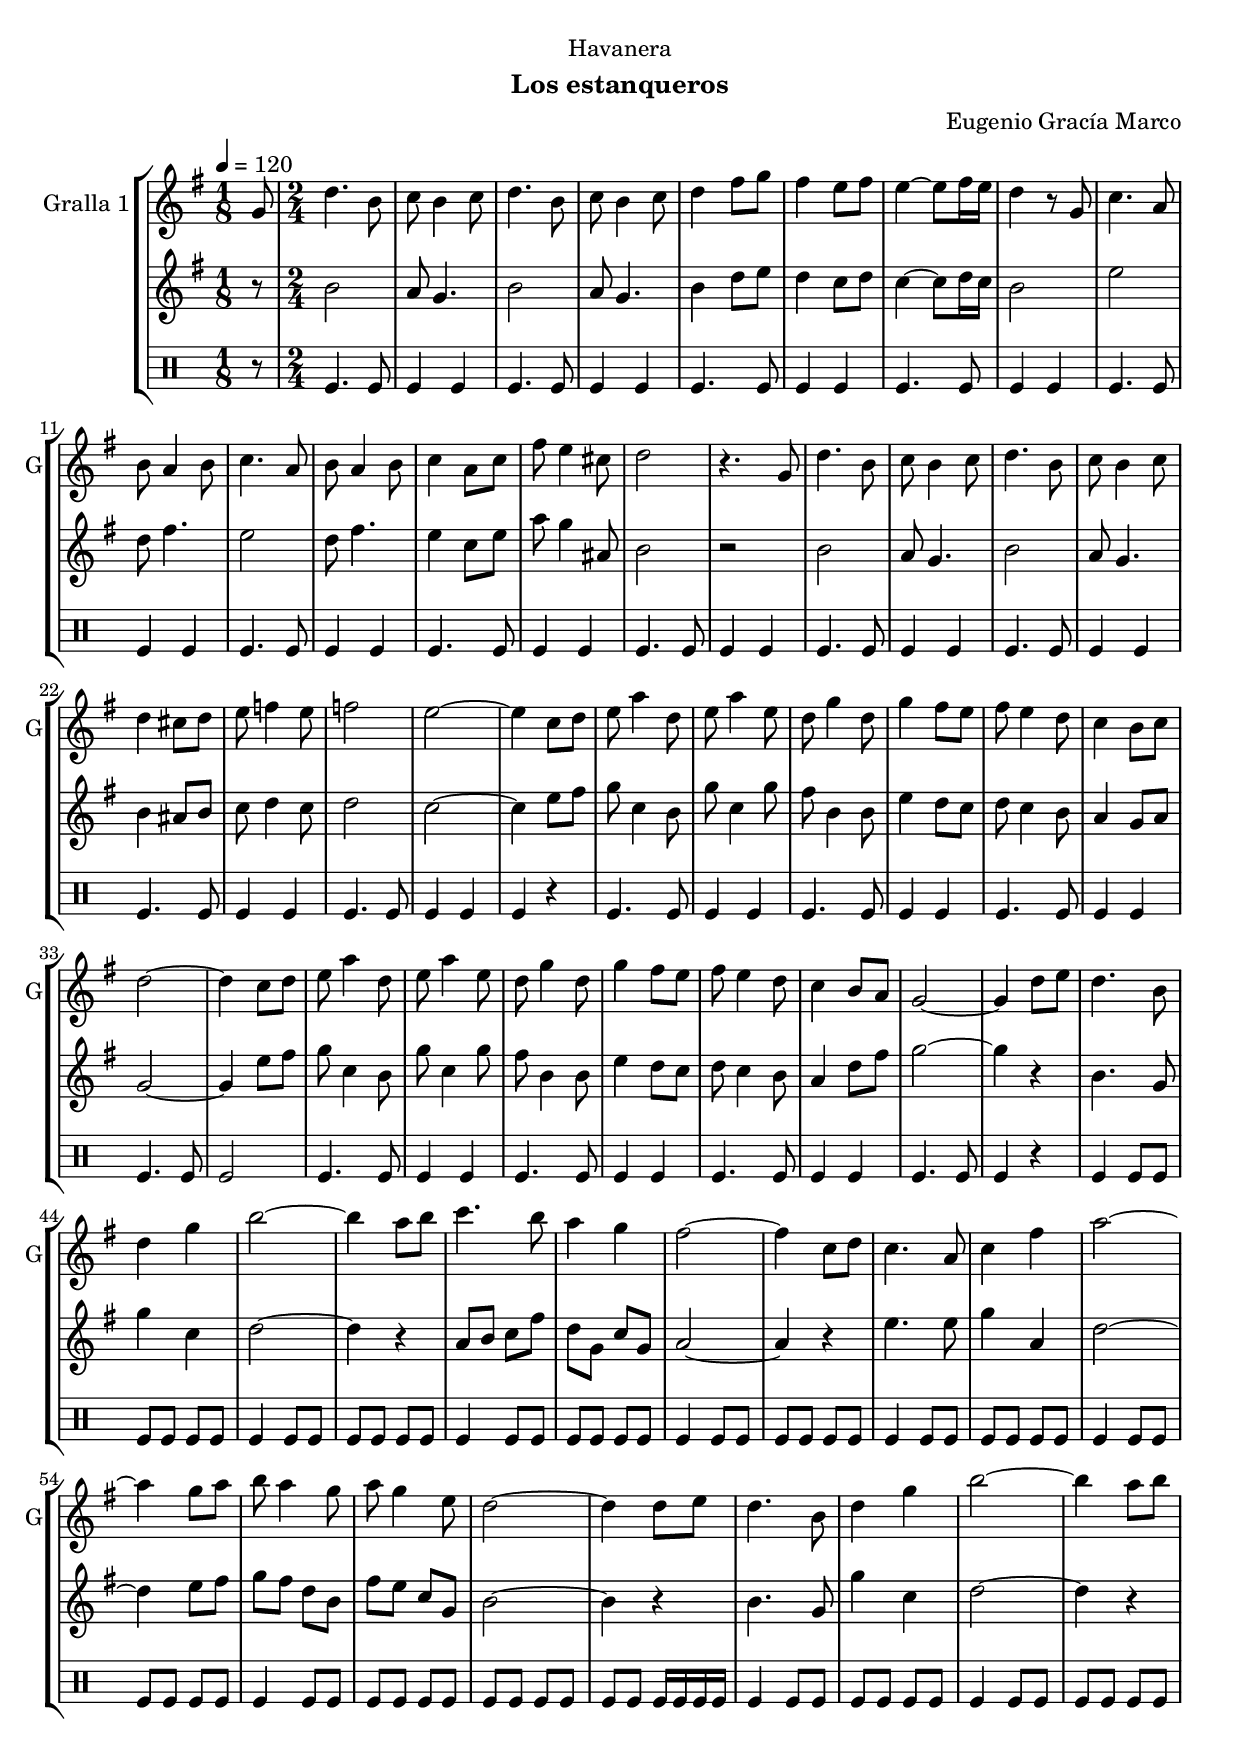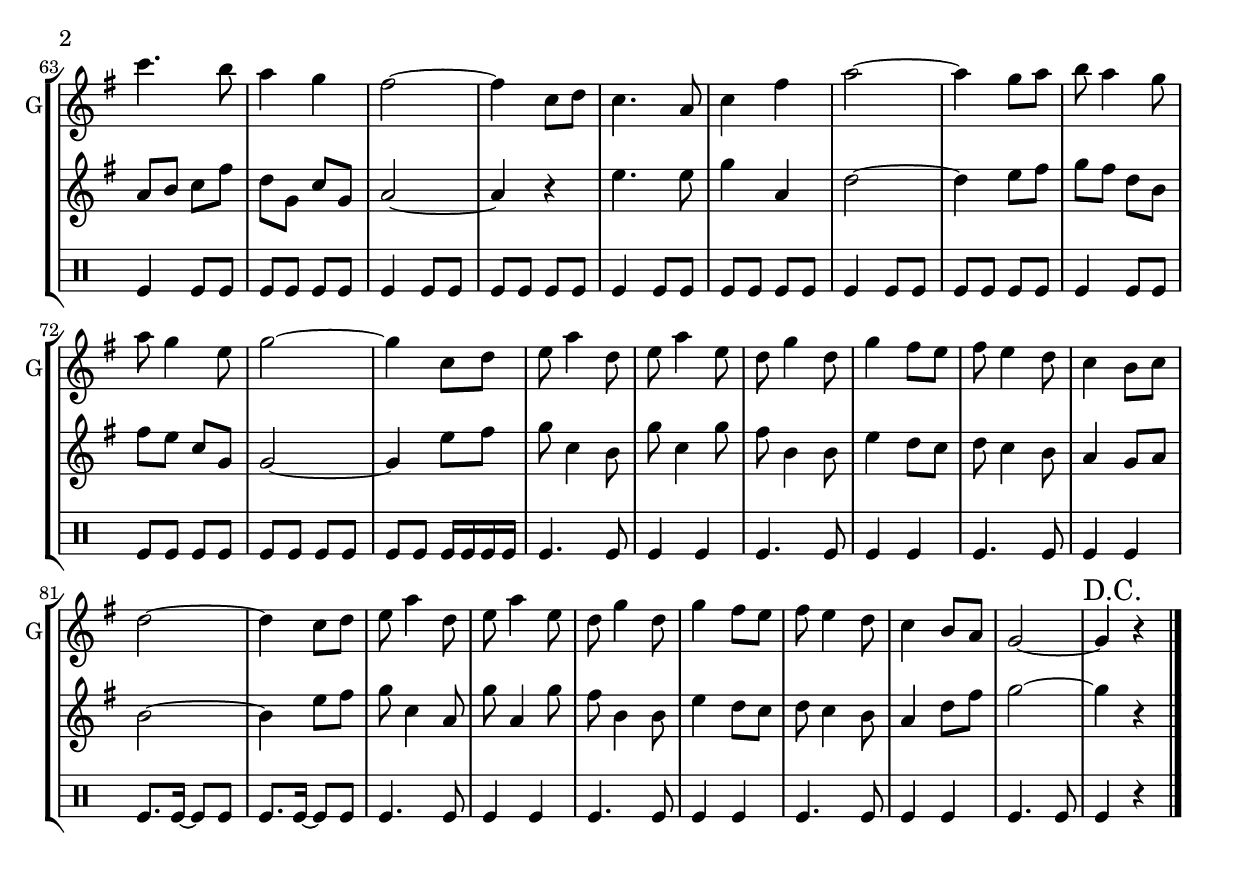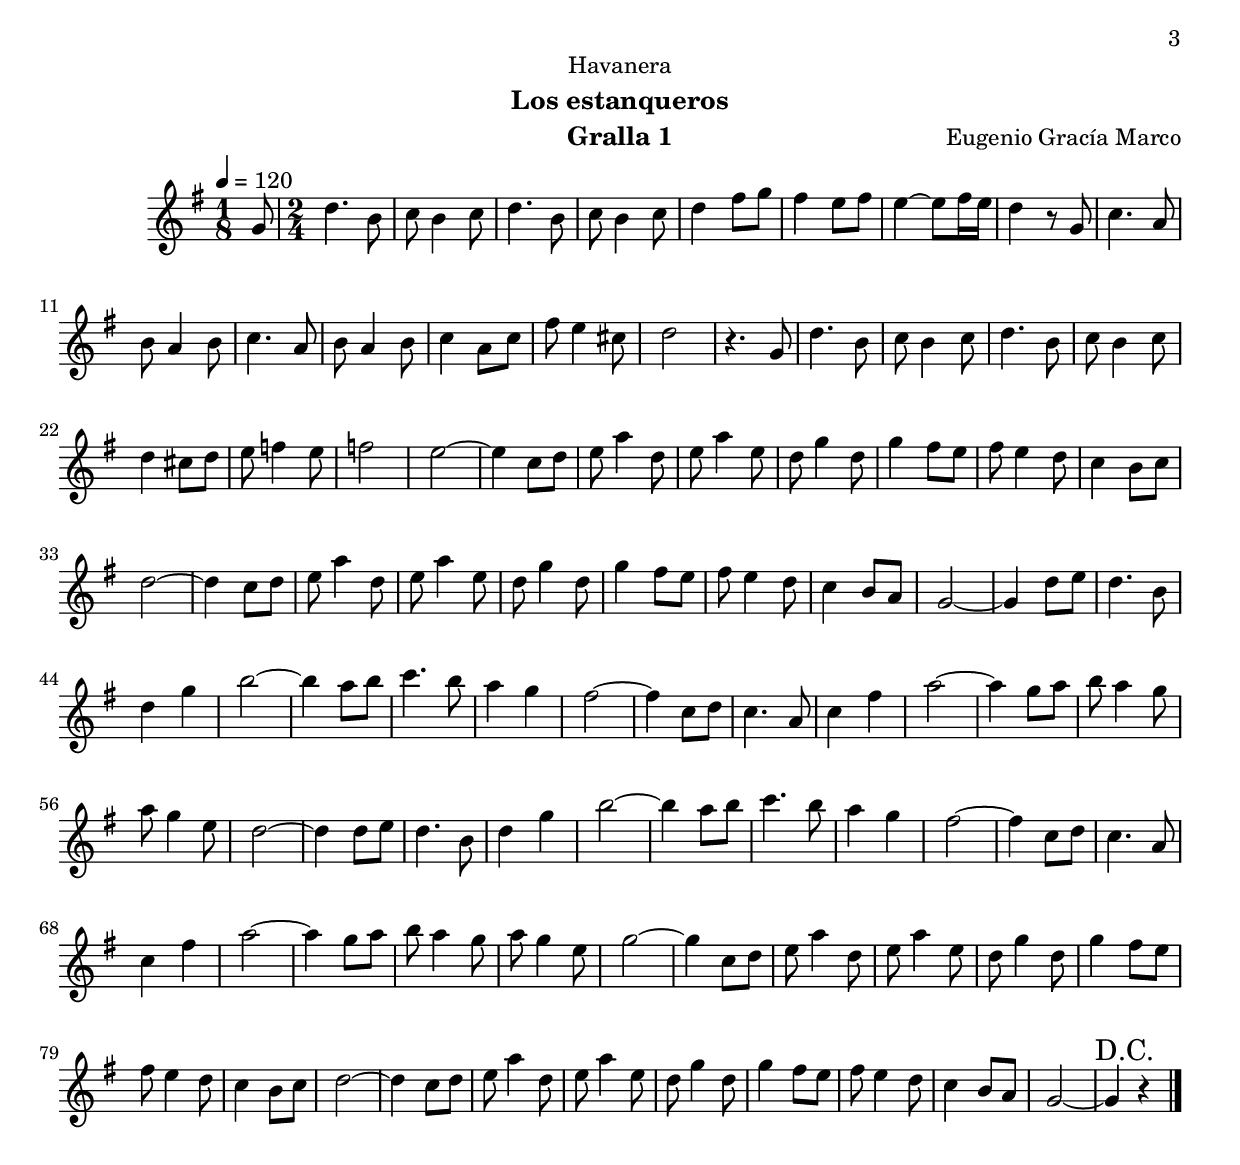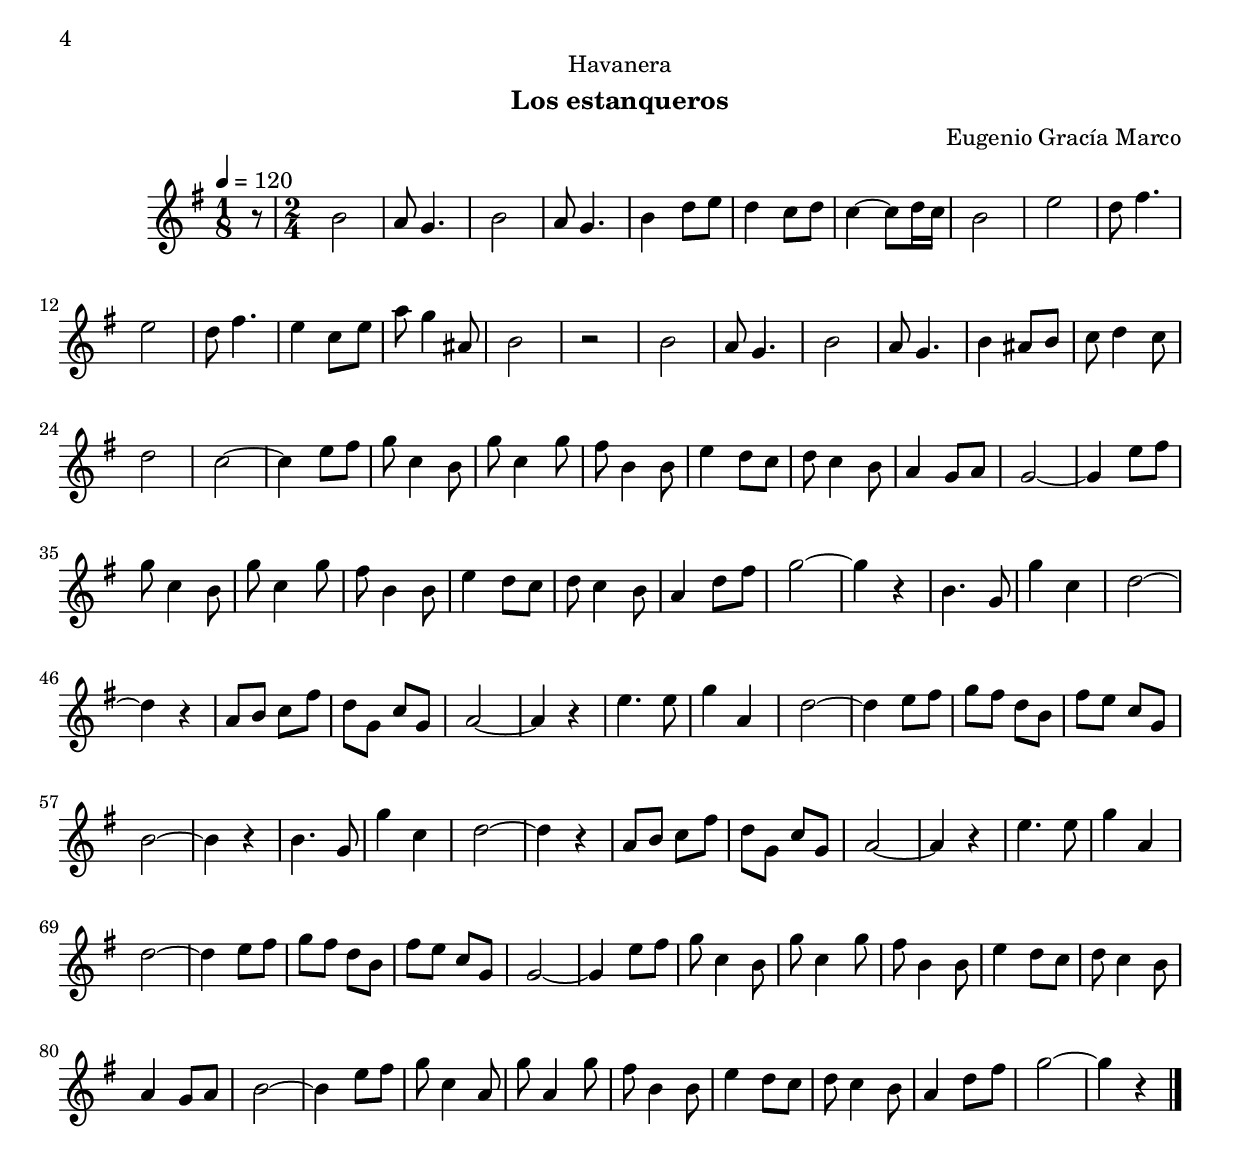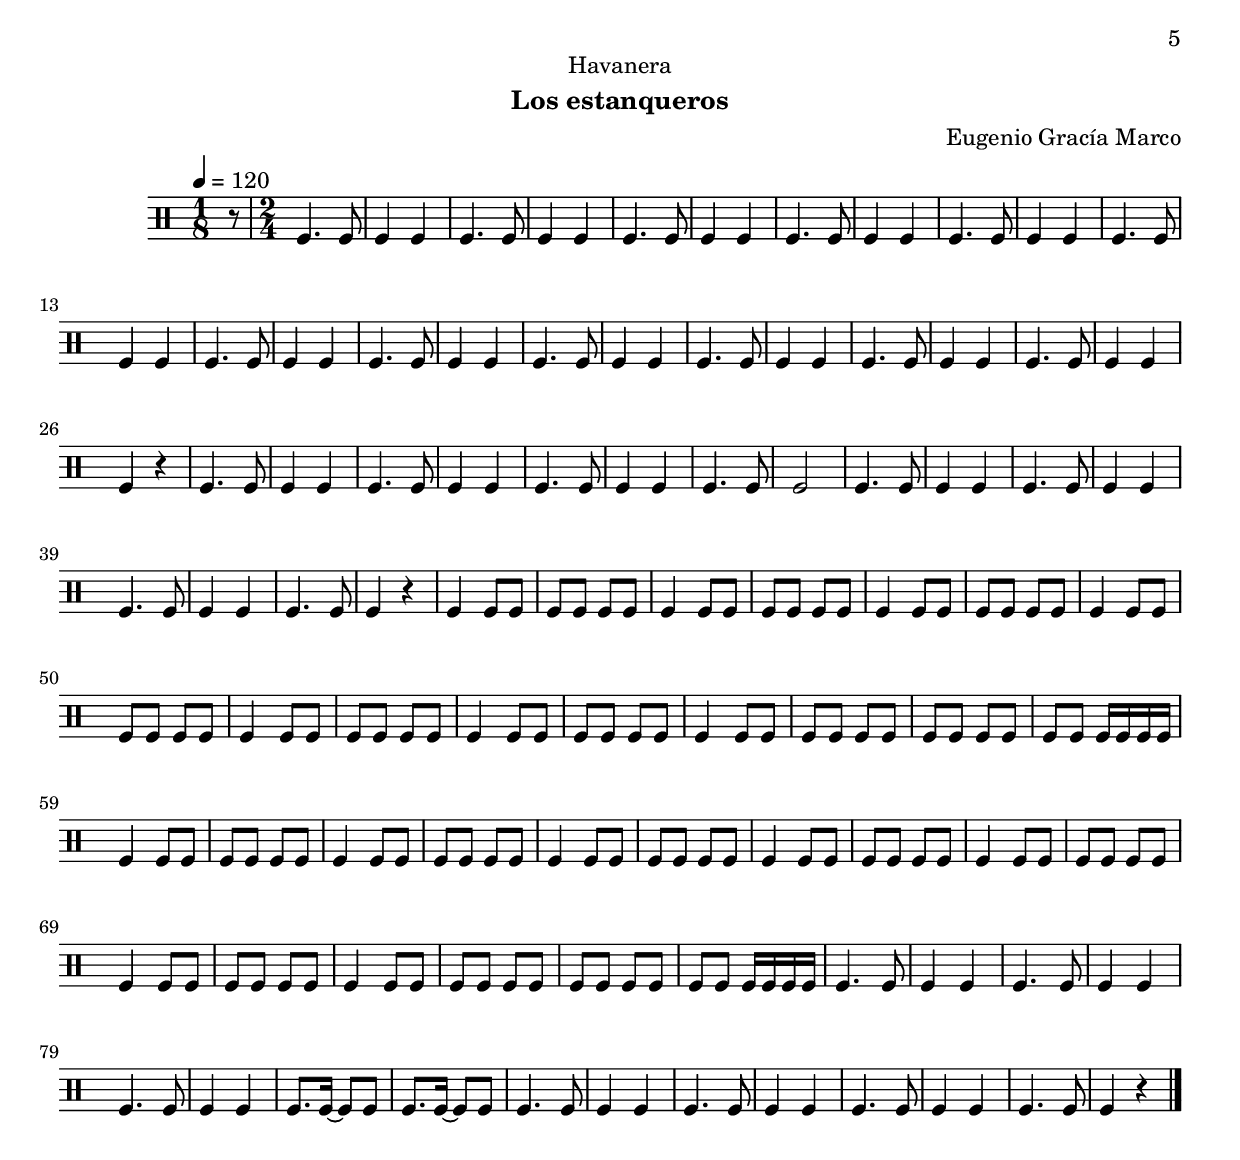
\version "2.22.1"

\header {
  dedication="Havanera"
  title=""
  subtitle="Los estanqueros"
  subsubtitle=""
  poet=""
  meter=""
  piece=""
  composer="Eugenio Gracía Marco"
  arranger=""
  opus=""
  instrument=""
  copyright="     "
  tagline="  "
}

liniaroAa =
\relative g'
{
  \tempo 4=120
  \clef treble
  \key g \major
  \time 1/8
  g8  |
  \time 2/4   d'4. b8  |
  c8 b4 c8  |
  d4. b8  |
  %05
  c8 b4 c8  |
  d4 fis8 g  |
  fis4 e8 fis  |
  e4 ~ e8 fis16 e  |
  d4 r8 g,  |
  %10
  c4. a8  |
  b8 a4 b8  |
  c4. a8  |
  b8 a4 b8  |
  c4 a8 c  |
  %15
  fis8 e4 cis8  |
  d2  |
  r4. g,8  |
  d'4. b8  |
  c8 b4 c8  |
  %20
  d4. b8  |
  c8 b4 c8  |
  d4 cis8 d  |
  e8 f4 e8  |
  f2  |
  %25
  e2 ~  |
  e4 c8 d  |
  e8 a4 d,8  |
  e8 a4 e8  |
  d8 g4 d8  |
  %30
  g4 fis8 e  |
  fis8 e4 d8  |
  c4 b8 c  |
  d2 ~  |
  d4 c8 d  |
  %35
  e8 a4 d,8  |
  e8 a4 e8  |
  d8 g4 d8  |
  g4 fis8 e  |
  fis8 e4 d8  |
  %40
  c4 b8 a  |
  g2 ~  |
  g4 d'8 e  |
  d4. b8  |
  d4 g  |
  %45
  b2 ~  |
  b4 a8 b  |
  c4. b8  |
  a4 g  |
  fis2 ~  |
  %50
  fis4 c8 d  |
  c4. a8  |
  c4 fis  |
  a2 ~  |
  a4 g8 a  |
  %55
  b8 a4 g8  |
  a8 g4 e8  |
  d2 ~  |
  d4 d8 e  |
  d4. b8  |
  %60
  d4 g  |
  b2 ~  |
  b4 a8 b  |
  c4. b8  |
  a4 g  |
  %65
  fis2 ~  |
  fis4 c8 d  |
  c4. a8  |
  c4 fis  |
  a2 ~  |
  %70
  a4 g8 a  |
  b8 a4 g8  |
  a8 g4 e8  |
  g2 ~  |
  g4 c,8 d  |
  %75
  e8 a4 d,8  |
  e8 a4 e8  |
  d8 g4 d8  |
  g4 fis8 e  |
  fis8 e4 d8  |
  %80
  c4 b8 c  |
  d2 ~  |
  d4 c8 d  |
  e8 a4 d,8  |
  e8 a4 e8  |
  %85
  d8 g4 d8  |
  g4 fis8 e  |
  fis8 e4 d8  |
  c4 b8 a  |
  g2 ~  |
  %90
  \mark "D.C." g4 r  \bar "|."
}

liniaroAb =
\relative b'
{
  \tempo 4=120
  \clef treble
  \key g \major
  \time 1/8
  r8  |
  \time 2/4   b2  |
  a8 g4.  |
  b2  |
  %05
  a8 g4.  |
  b4 d8 e  |
  d4 c8 d  |
  c4 ~ c8 d16 c  |
  b2  |
  %10
  e2  |
  d8 fis4.  |
  e2  |
  d8 fis4.  |
  e4 c8 e  |
  %15
  a8 g4 ais,8  |
  b2  |
  r2  |
  b2  |
  a8 g4.  |
  %20
  b2  |
  a8 g4.  |
  b4 ais8 b  |
  c8 d4 c8  |
  d2  |
  %25
  c2 ~  |
  c4 e8 fis  |
  g8 c,4 b8  |
  g'8 c,4 g'8  |
  fis8 b,4 b8  |
  %30
  e4 d8 c  |
  d8 c4 b8  |
  a4 g8 a  |
  g2 ~  |
  g4 e'8 fis  |
  %35
  g8 c,4 b8  |
  g'8 c,4 g'8  |
  fis8 b,4 b8  |
  e4 d8 c  |
  d8 c4 b8  |
  %40
  a4 d8 fis  |
  g2 ~  |
  g4 r  |
  b,4. g8  |
  g'4 c,  |
  %45
  d2 ~  |
  d4 r  |
  a8 b c fis  |
  d8 g, c g  |
  a2 ~  |
  %50
  a4 r  |
  e'4. e8  |
  g4 a,  |
  d2 ~  |
  d4 e8 fis  |
  %55
  g8 fis d b  |
  fis'8 e c g  |
  b2 ~  |
  b4 r  |
  b4. g8  |
  %60
  g'4 c,  |
  d2 ~  |
  d4 r  |
  a8 b c fis  |
  d8 g, c g  |
  %65
  a2 ~  |
  a4 r  |
  e'4. e8  |
  g4 a,  |
  d2 ~  |
  %70
  d4 e8 fis  |
  g8 fis d b  |
  fis'8 e c g  |
  g2 ~  |
  g4 e'8 fis  |
  %75
  g8 c,4 b8  |
  g'8 c,4 g'8  |
  fis8 b,4 b8  |
  e4 d8 c  |
  d8 c4 b8  |
  %80
  a4 g8 a  |
  b2 ~  |
  b4 e8 fis  |
  g8 c,4 a8  |
  g'8 a,4 g'8  |
  %85
  fis8 b,4 b8  |
  e4 d8 c  |
  d8 c4 b8  |
  a4 d8 fis  |
  g2 ~  |
  %90
  g4 r  \bar "|."
}

liniaroAc =
\drummode
{
  \tempo 4=120
  \time 1/8
  r8  |
  \time 2/4   tomfl4. tomfl8  |
  tomfl4 tomfl  |
  tomfl4. tomfl8  |
  %05
  tomfl4 tomfl  |
  tomfl4. tomfl8  |
  tomfl4 tomfl  |
  tomfl4. tomfl8  |
  tomfl4 tomfl  |
  %10
  tomfl4. tomfl8  |
  tomfl4 tomfl  |
  tomfl4. tomfl8  |
  tomfl4 tomfl  |
  tomfl4. tomfl8  |
  %15
  tomfl4 tomfl  |
  tomfl4. tomfl8  |
  tomfl4 tomfl  |
  tomfl4. tomfl8  |
  tomfl4 tomfl  |
  %20
  tomfl4. tomfl8  |
  tomfl4 tomfl  |
  tomfl4. tomfl8  |
  tomfl4 tomfl  |
  tomfl4. tomfl8  |
  %25
  tomfl4 tomfl  |
  tomfl4 r  |
  tomfl4. tomfl8  |
  tomfl4 tomfl  |
  tomfl4. tomfl8  |
  %30
  tomfl4 tomfl  |
  tomfl4. tomfl8  |
  tomfl4 tomfl  |
  tomfl4. tomfl8  |
  tomfl2  |
  %35
  tomfl4. tomfl8  |
  tomfl4 tomfl  |
  tomfl4. tomfl8  |
  tomfl4 tomfl  |
  tomfl4. tomfl8  |
  %40
  tomfl4 tomfl  |
  tomfl4. tomfl8  |
  tomfl4 r  |
  tomfl4 tomfl8 tomfl  |
  tomfl8 tomfl tomfl tomfl  |
  %45
  tomfl4 tomfl8 tomfl  |
  tomfl8 tomfl tomfl tomfl  |
  tomfl4 tomfl8 tomfl  |
  tomfl8 tomfl tomfl tomfl  |
  tomfl4 tomfl8 tomfl  |
  %50
  tomfl8 tomfl tomfl tomfl  |
  tomfl4 tomfl8 tomfl  |
  tomfl8 tomfl tomfl tomfl  |
  tomfl4 tomfl8 tomfl  |
  tomfl8 tomfl tomfl tomfl  |
  %55
  tomfl4 tomfl8 tomfl  |
  tomfl8 tomfl tomfl tomfl  |
  tomfl8 tomfl tomfl tomfl  |
  tomfl8 tomfl tomfl16 tomfl tomfl tomfl  |
  tomfl4 tomfl8 tomfl  |
  %60
  tomfl8 tomfl tomfl tomfl  |
  tomfl4 tomfl8 tomfl  |
  tomfl8 tomfl tomfl tomfl  |
  tomfl4 tomfl8 tomfl  |
  tomfl8 tomfl tomfl tomfl  |
  %65
  tomfl4 tomfl8 tomfl  |
  tomfl8 tomfl tomfl tomfl  |
  tomfl4 tomfl8 tomfl  |
  tomfl8 tomfl tomfl tomfl  |
  tomfl4 tomfl8 tomfl  |
  %70
  tomfl8 tomfl tomfl tomfl  |
  tomfl4 tomfl8 tomfl  |
  tomfl8 tomfl tomfl tomfl  |
  tomfl8 tomfl tomfl tomfl  |
  tomfl8 tomfl tomfl16 tomfl tomfl tomfl  |
  %75
  tomfl4. tomfl8  |
  tomfl4 tomfl  |
  tomfl4. tomfl8  |
  tomfl4 tomfl  |
  tomfl4. tomfl8  |
  %80
  tomfl4 tomfl  |
  tomfl8. tomfl16 ~ tomfl8 tomfl  |
  tomfl8. tomfl16 ~ tomfl8 tomfl  |
  tomfl4. tomfl8  |
  tomfl4 tomfl  |
  %85
  tomfl4. tomfl8  |
  tomfl4 tomfl  |
  tomfl4. tomfl8  |
  tomfl4 tomfl  |
  tomfl4. tomfl8  |
  %90
  tomfl4 r  \bar "|."
}

\bookpart {
  \score {
    \new StaffGroup {
      \override Score.RehearsalMark #'self-alignment-X = #LEFT
      <<
        \new Staff \with {instrumentName = #"Gralla 1" shortInstrumentName = #"G"} \liniaroAa
        \new Staff \with {instrumentName = #"" shortInstrumentName = #" "} \liniaroAb
        \new DrumStaff \with {instrumentName = #"" shortInstrumentName = #" "} \liniaroAc
      >>
    }
    \layout {}
  }
  \score { \unfoldRepeats
    \new StaffGroup {
      \override Score.RehearsalMark #'self-alignment-X = #LEFT
      <<
        \new Staff \with {instrumentName = #"Gralla 1" shortInstrumentName = #"G"} \liniaroAa
        \new Staff \with {instrumentName = #"" shortInstrumentName = #" "} \liniaroAb
        \new DrumStaff \with {instrumentName = #"" shortInstrumentName = #" "} \liniaroAc
      >>
    }
    \midi {
      \set Staff.midiInstrument = "oboe"
      \set DrumStaff.midiInstrument = "drums"
    }
  }
}

\bookpart {
  \header {instrument="Gralla 1"}
  \score {
    \new StaffGroup {
      \override Score.RehearsalMark #'self-alignment-X = #LEFT
      <<
        \new Staff \liniaroAa
      >>
    }
    \layout {}
  }
  \score { \unfoldRepeats
    \new StaffGroup {
      \override Score.RehearsalMark #'self-alignment-X = #LEFT
      <<
        \new Staff \liniaroAa
      >>
    }
    \midi {
      \set Staff.midiInstrument = "oboe"
      \set DrumStaff.midiInstrument = "drums"
    }
  }
}

\bookpart {
  \header {instrument=""}
  \score {
    \new StaffGroup {
      \override Score.RehearsalMark #'self-alignment-X = #LEFT
      <<
        \new Staff \liniaroAb
      >>
    }
    \layout {}
  }
  \score { \unfoldRepeats
    \new StaffGroup {
      \override Score.RehearsalMark #'self-alignment-X = #LEFT
      <<
        \new Staff \liniaroAb
      >>
    }
    \midi {
      \set Staff.midiInstrument = "oboe"
      \set DrumStaff.midiInstrument = "drums"
    }
  }
}

\bookpart {
  \header {instrument=""}
  \score {
    \new StaffGroup {
      \override Score.RehearsalMark #'self-alignment-X = #LEFT
      <<
        \new DrumStaff \liniaroAc
      >>
    }
    \layout {}
  }
  \score { \unfoldRepeats
    \new StaffGroup {
      \override Score.RehearsalMark #'self-alignment-X = #LEFT
      <<
        \new DrumStaff \liniaroAc
      >>
    }
    \midi {
      \set Staff.midiInstrument = "oboe"
      \set DrumStaff.midiInstrument = "drums"
    }
  }
}

